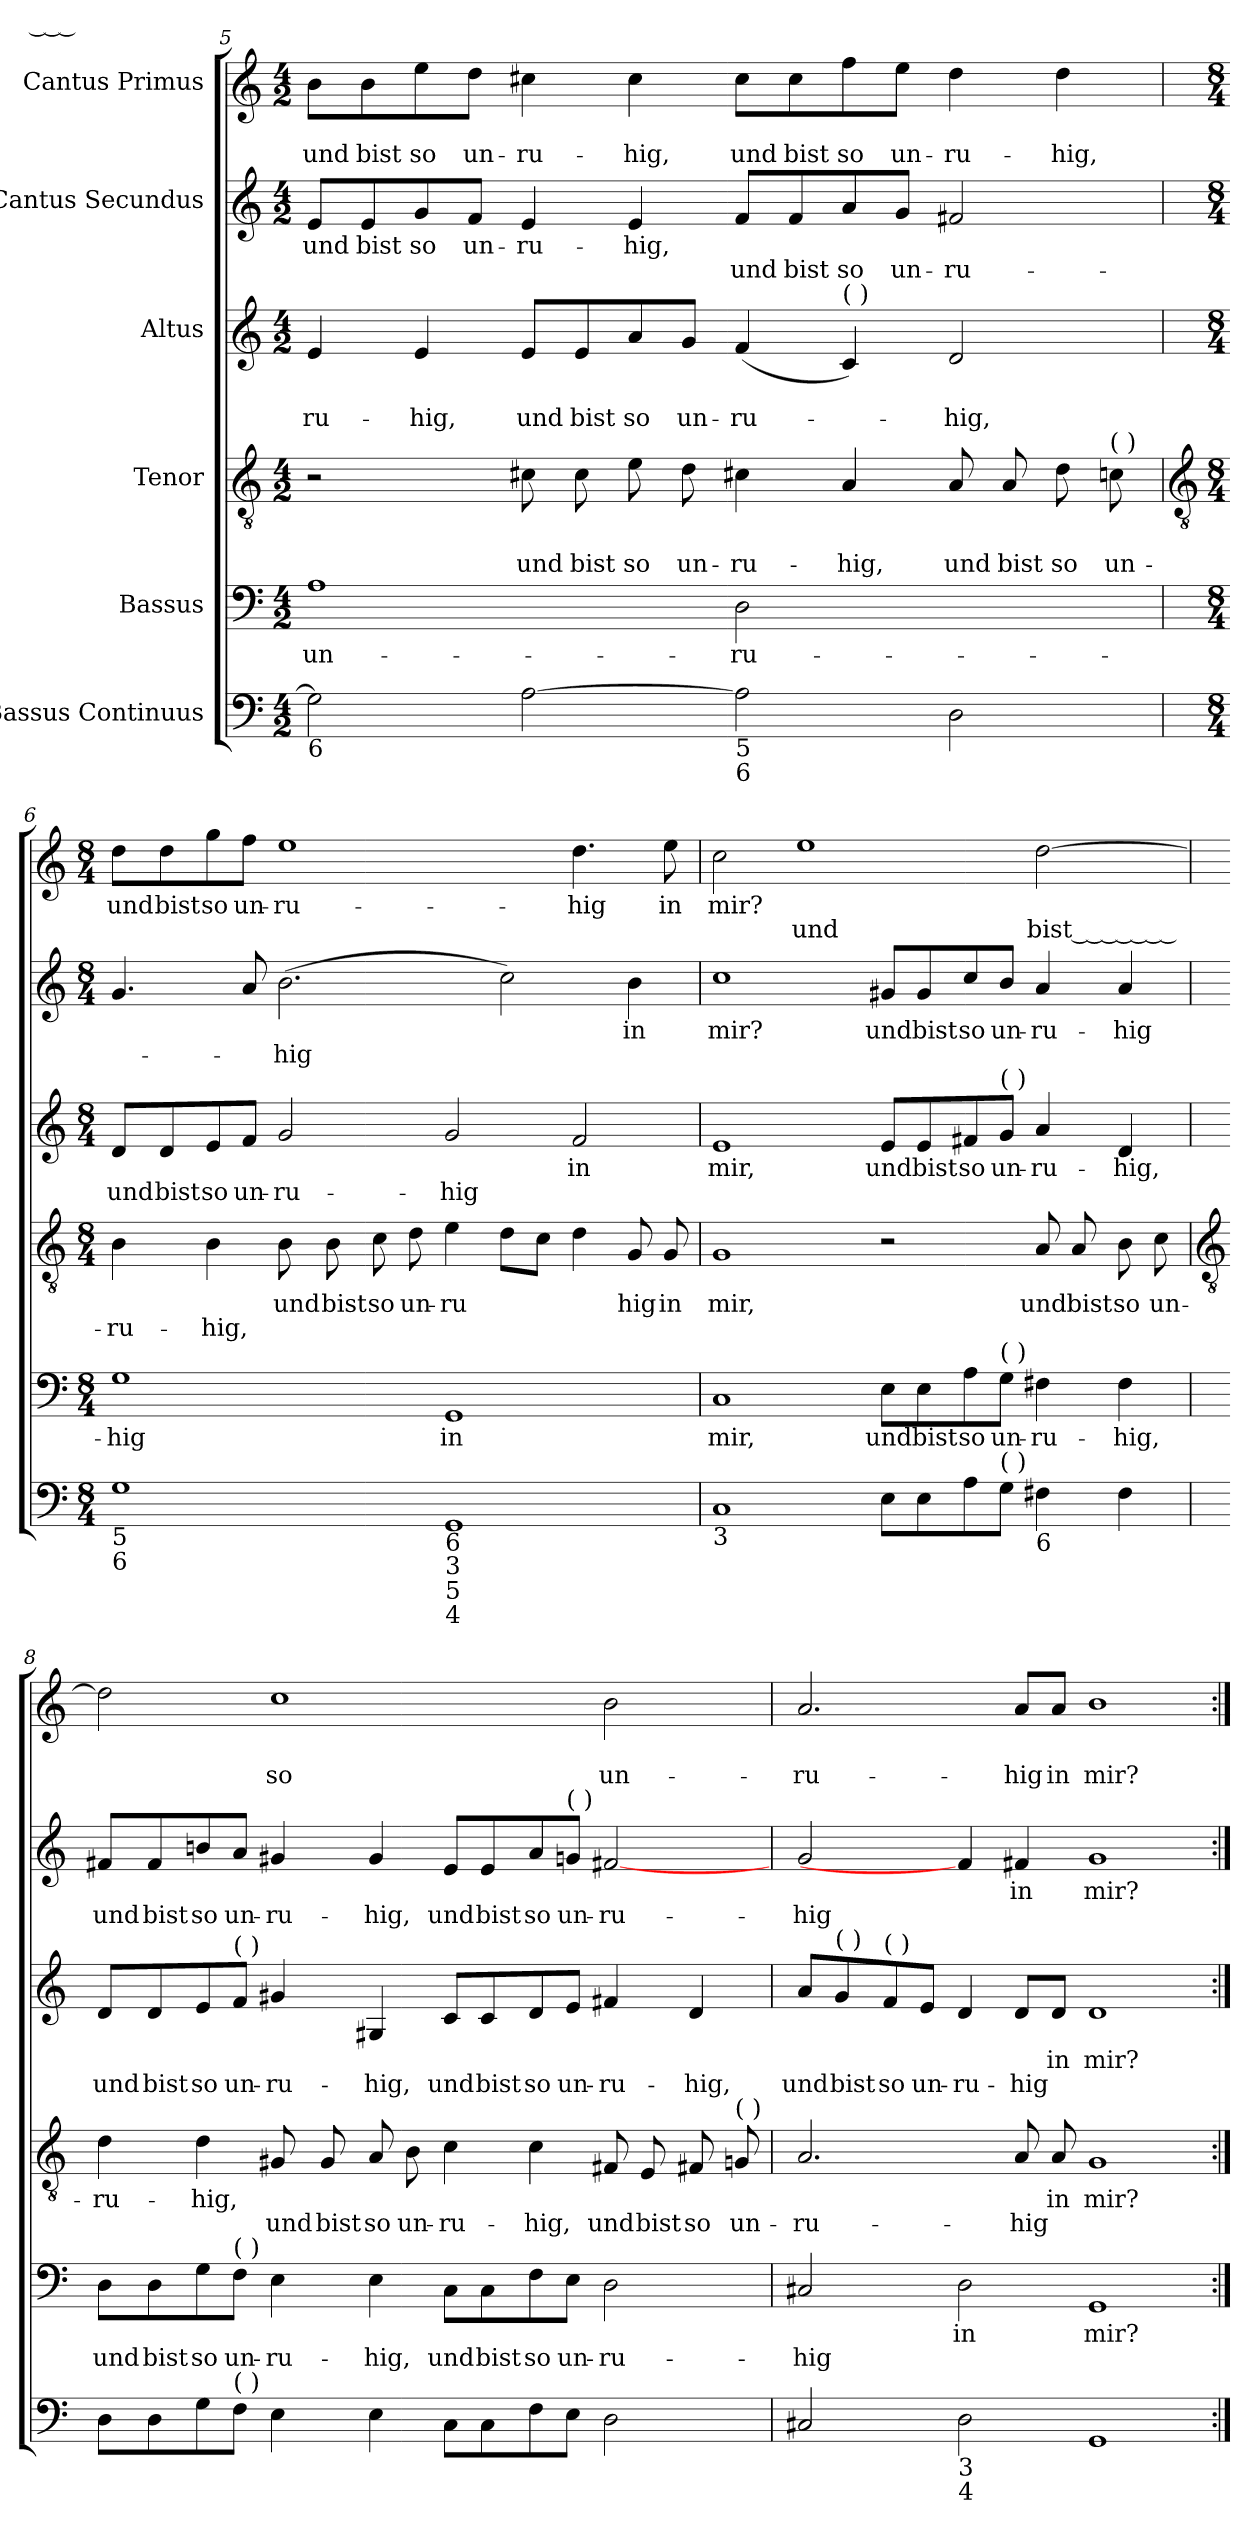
**kern	**kern	**text	**text	**kern	**text	**text	**kern	**text	**text	**kern	**text	**text	**kern	**text	**text
*part6	*part5	*part5	*part5	*part4	*part4	*part4	*part3	*part3	*part3	*part2	*part2	*part2	*part1	*part1	*part1
*staff6	*staff5	*staff5	*staff5	*staff4	*staff4	*staff4	*staff3	*staff3	*staff3	*staff2	*staff2	*staff2	*staff1	*staff1	*staff1
*I"Bassus Continuus	*I"Bassus	*	*	*I"Tenor	*	*	*I"Altus	*	*	*I"Cantus Secundus	*	*	*I"Cantus Primus	*	*
*clefF4	*clefF4	*	*	*clefGv2	*	*	*clefG2	*	*	*clefG2	*	*	*clefG2	*	*
*k[]	*k[]	*	*	*k[]	*	*	*k[]	*	*	*k[]	*	*	*k[]	*	*
*C:	*C:	*	*	*C:	*	*	*C:	*	*	*C:	*	*	*C:	*	*
*M4/2	*M4/2	*	*	*M4/2	*	*	*M4/2	*	*	*M4/2	*	*	*M4/2	*	*
=5	=5	=5	=5	=5	=5	=5	=5	=5	=5	=5	=5	=5	=5	=5	=5
!LO:TX:b:t=6	!	!	!	!	!	!	!	!	!	!	!	!	!	!	!
!	!	!LO:LY:b	!	!	!	!	!	!	!LO:LY:b	!	!LO:LY:b	!	!	!	!LO:LY:b
2G]	1A	un-	.	2r	.	.	4e	.	-ru-	8e/L	und	.	8b\L	.	und
!	!	!	!	!	!	!	!	!	!	!	!LO:LY:b	!	!	!	!LO:LY:b
.	.	.	.	.	.	.	.	.	.	8e/	bist	.	8b\	.	bist
!	!	!	!	!	!	!	!	!	!LO:LY:b	!	!LO:LY:b	!	!	!	!LO:LY:b
.	.	.	.	.	.	.	4e	.	-hig,	8g/	so	.	8ee\	.	so
!	!	!	!	!	!	!	!	!	!	!	!LO:LY:b	!	!	!	!LO:LY:b
.	.	.	.	.	.	.	.	.	.	8f/J	un-	.	8dd\J	.	un-
!	!	!	!	!	!	!LO:LY:b	!	!	!LO:LY:b	!	!LO:LY:b	!	!	!	!LO:LY:b
[2A	.	.	.	8c#X	.	und	8e/L	.	und	4e	-ru-	.	4cc#X	.	-ru-
!	!	!	!	!	!	!LO:LY:b	!	!	!LO:LY:b	!	!	!	!	!	!
.	.	.	.	8c#	.	bist	8e/	.	bist	.	.	.	.	.	.
!	!	!	!	!	!	!LO:LY:b	!	!	!LO:LY:b	!	!LO:LY:b	!	!	!	!LO:LY:b
.	.	.	.	8e	.	so	8a/	.	so	4e	-hig,	.	4cc#	.	-hig,
!	!	!	!	!	!	!LO:LY:b	!	!	!LO:LY:b	!	!	!	!	!	!
.	.	.	.	8d	.	un-	8g/J	.	un-	.	.	.	.	.	.
!LO:TX:b:t=5	!	!	!	!	!	!	!	!	!	!	!	!	!	!	!
!LO:TX:b:t=6	!	!	!	!	!	!	!	!	!	!	!	!	!	!	!
!	!	!LO:LY:b	!	!	!	!LO:LY:b	!	!	!LO:LY:b	!	!	!LO:LY:b	!	!	!LO:LY:b
2A]	2D	-ru-	.	4c#X	.	-ru-	(<4f	.	-ru-	8f/L	.	und	8cc#\L	.	und
!	!	!	!	!	!	!	!	!	!	!	!	!LO:LY:b	!	!	!LO:LY:b
.	.	.	.	.	.	.	.	.	.	8f/	.	bist	8cc#\	.	bist
!	!	!	!	!	!	!	!LO:TX:a:t=(  )	!	!	!	!	!	!	!	!
!	!	!	!	!	!	!LO:LY:b	!	!	!	!	!	!LO:LY:b	!	!	!LO:LY:b
.	.	.	.	4A	.	-hig,	4c)	.	.	8a/	.	so	8ff\	.	so
!	!	!	!	!	!	!	!	!	!	!	!	!LO:LY:b	!	!	!LO:LY:b
.	.	.	.	.	.	.	.	.	.	8g/J	.	un-	8ee\J	.	un-
!	!	!	!	!	!	!LO:LY:b	!	!	!LO:LY:b	!	!	!LO:LY:b	!	!	!LO:LY:b
2D	2ryy	.	.	8A	.	und	2d	.	-hig,	2f#X	.	-ru-	4dd	.	-ru-
!	!	!	!	!	!	!LO:LY:b	!	!	!	!	!	!	!	!	!
.	.	.	.	8A	.	bist	.	.	.	.	.	.	.	.	.
!	!	!	!	!	!	!LO:LY:b	!	!	!	!	!	!	!	!	!LO:LY:b
.	.	.	.	8d	.	so	.	.	.	.	.	.	4dd	.	-hig,
!	!	!	!	!LO:TX:a:t=(  )	!	!	!	!	!	!	!	!	!	!	!
!	!	!	!	!	!	!LO:LY:b	!	!	!	!	!	!	!	!	!
.	.	.	.	8c	.	un-	.	.	.	.	.	.	.	.	.
!!LO:LB:g=z
=6	=6	=6	=6	=6	=6	=6	=6	=6	=6	=6	=6	=6	=6	=6	=6
*	*	*	*	*clefGv2	*	*	*	*	*	*	*	*	*	*	*
*M8/4	*M8/4	*	*	*M8/4	*	*	*M8/4	*	*	*M8/4	*	*	*M8/4	*	*
!LO:TX:b:t=5	!	!	!	!	!	!	!	!	!	!	!	!	!	!	!
!LO:TX:b:t=6	!	!	!	!	!	!	!	!	!	!	!	!	!	!	!
!	!	!LO:LY:b	!	!	!	!LO:LY:b	!	!	!LO:LY:b	!	!	!	!	!LO:LY:b	!
1G	1G	-hig	.	4B	.	-ru-	8d/L	.	und	4.g	.	.	8dd\L	und	.
!	!	!	!	!	!	!	!	!	!LO:LY:b	!	!	!	!	!LO:LY:b	!
.	.	.	.	.	.	.	8d/	.	bist	.	.	.	8dd\	bist	.
!	!	!	!	!	!	!LO:LY:b	!	!	!LO:LY:b	!	!	!	!	!LO:LY:b	!
.	.	.	.	4B	.	-hig,	8e/	.	so	.	.	.	8gg\	so	.
!	!	!	!	!	!	!	!	!	!LO:LY:b	!	!	!	!	!LO:LY:b	!
.	.	.	.	.	.	.	8f/J	.	un-	8a	.	.	8ff\J	un-	.
!	!	!	!	!	!LO:LY:b	!	!	!	!LO:LY:b	!	!	!LO:LY:b	!	!LO:LY:b	!
.	.	.	.	8B	und	.	2g	.	-ru-	(>2.b	.	-hig	1ee	-ru-	.
!	!	!	!	!	!LO:LY:b	!	!	!	!	!	!	!	!	!	!
.	.	.	.	8B	bist	.	.	.	.	.	.	.	.	.	.
!	!	!	!	!	!LO:LY:b	!	!	!	!	!	!	!	!	!	!
.	.	.	.	8c	so	.	.	.	.	.	.	.	.	.	.
!	!	!	!	!	!LO:LY:b	!	!	!	!	!	!	!	!	!	!
.	.	.	.	8d	un-	.	.	.	.	.	.	.	.	.	.
!LO:TX:b:t=6\n3	!	!	!	!	!	!	!	!	!	!	!	!	!	!	!
!LO:TX:b:t=5	!	!	!	!	!	!	!	!	!	!	!	!	!	!	!
!LO:TX:b:t=4	!	!	!	!	!	!	!	!	!	!	!	!	!	!	!
!	!	!LO:LY:b	!	!	!LO:LY:b	!	!	!	!LO:LY:b	!	!	!	!	!	!
1GG	1GG	in	.	4e	-ru	.	2g	.	-hig	.	.	.	.	.	.
.	.	.	.	8dL	.	.	.	.	.	2cc)	.	.	.	.	.
.	.	.	.	8cJ	.	.	.	.	.	.	.	.	.	.	.
!	!	!	!	!	!	!	!	!LO:LY:b	!	!	!	!	!	!LO:LY:b	!
.	.	.	.	4d	.	.	2f	in	.	.	.	.	4.dd	-hig	.
!	!	!	!	!	!LO:LY:b	!	!	!	!	!	!LO:LY:b	!	!	!	!
.	.	.	.	8G	hig	.	.	.	.	4b	in	.	.	.	.
!	!	!	!	!	!LO:LY:b	!	!	!	!	!	!	!	!	!LO:LY:b	!
.	.	.	.	8G	in	.	.	.	.	.	.	.	8ee	in	.
=7	=7	=7	=7	=7	=7	=7	=7	=7	=7	=7	=7	=7	=7	=7	=7
!LO:TX:b:t=3	!	!	!	!	!	!	!	!	!	!	!	!	!	!	!
!	!	!LO:LY:b	!	!	!LO:LY:b	!	!	!LO:LY:b	!	!	!LO:LY:b	!	!	!LO:LY:b	!
1C	1C	mir,	.	1G	mir,	.	1e	mir,	.	1cc	mir?	.	2cc	mir?	.
!	!	!	!	!	!	!	!	!	!	!	!	!	!	!	!LO:LY:b
.	.	.	.	.	.	.	.	.	.	.	.	.	1ee	.	und
!	!	!LO:LY:b	!	!	!	!	!	!LO:LY:b	!	!	!LO:LY:b	!	!	!	!
8E\L	8E\L	und	.	2r	.	.	8e/L	und	.	8g#X/L	und	.	.	.	.
!	!	!LO:LY:b	!	!	!	!	!	!LO:LY:b	!	!	!LO:LY:b	!	!	!	!
8E\	8E\	bist	.	.	.	.	8e/	bist	.	8g#/	bist	.	.	.	.
!	!	!LO:LY:b	!	!	!	!	!	!LO:LY:b	!	!	!LO:LY:b	!	!	!	!
8A\	8A\	so	.	.	.	.	8f#X/	so	.	8cc/	so	.	.	.	.
!	!	!	!	!	!	!	!LO:TX:a:t=(  )	!	!	!	!	!	!	!	!
!	!LO:TX:a:t=(  )	!	!	!	!	!	!	!	!	!	!	!	!	!	!
!LO:TX:a:t=(  )	!	!	!	!	!	!	!	!	!	!	!	!	!	!	!
!	!	!LO:LY:b	!	!	!	!	!	!LO:LY:b	!	!	!LO:LY:b	!	!	!	!
8G\J	8G\J	un-	.	.	.	.	8g/J	un-	.	8b/J	un-	.	.	.	.
!LO:TX:b:t=6	!	!	!	!	!	!	!	!	!	!	!	!	!	!	!
!	!	!LO:LY:b	!	!	!LO:LY:b	!	!	!LO:LY:b	!	!	!LO:LY:b	!	!	!	!LO:LY:b
4F#X	4F#X	-ru-	.	8A	und	.	4a	-ru-	.	4a	-ru-	.	[2dd	.	bist________
!	!	!	!	!	!LO:LY:b	!	!	!	!	!	!	!	!	!	!
.	.	.	.	8A	bist	.	.	.	.	.	.	.	.	.	.
!	!	!LO:LY:b	!	!	!LO:LY:b	!	!	!LO:LY:b	!	!	!LO:LY:b	!	!	!	!
4F#	4F#	-hig,	.	8B	so	.	4d	-hig,	.	4a	-hig	.	.	.	.
!	!	!	!	!	!LO:LY:b	!	!	!	!	!	!	!	!	!	!
.	.	.	.	8c	un-	.	.	.	.	.	.	.	.	.	.
!!LO:LB:g=z
=8	=8	=8	=8	=8	=8	=8	=8	=8	=8	=8	=8	=8	=8	=8	=8
*	*	*	*	*clefGv2	*	*	*	*	*	*	*	*	*	*	*
!	!	!	!LO:LY:b	!	!LO:LY:b	!	!	!	!LO:LY:b	!	!	!LO:LY:b	!	!	!LO:LY:b
8D\L	8D\L	.	und	4d	-ru-	.	8d/L	.	und	8f#X/L	.	und	2dd]	.	____
!	!	!	!LO:LY:b	!	!	!	!	!	!LO:LY:b	!	!	!LO:LY:b	!	!	!
8D\	8D\	.	bist	.	.	.	8d/	.	bist	8f#/	.	bist	.	.	.
!	!	!	!LO:LY:b	!	!LO:LY:b	!	!	!	!LO:LY:b	!	!	!LO:LY:b	!	!	!
8G\	8G\	.	so	4d	-hig,	.	8e/	.	so	8bn/	.	so	.	.	.
!	!	!	!	!	!	!	!LO:TX:a:t=(  )	!	!	!	!	!	!	!	!
!	!LO:TX:a:t=(  )	!	!	!	!	!	!	!	!	!	!	!	!	!	!
!LO:TX:a:t=(  )	!	!	!	!	!	!	!	!	!	!	!	!	!	!	!
!	!	!	!LO:LY:b	!	!	!	!	!	!LO:LY:b	!	!	!LO:LY:b	!	!	!
8F\J	8F\J	.	un-	.	.	.	8f/J	.	un-	8a/J	.	un-	.	.	.
!	!	!	!LO:LY:b	!	!	!LO:LY:b	!	!	!LO:LY:b	!	!	!LO:LY:b	!	!	!LO:LY:b
4E	4E	.	-ru-	8G#X	.	und	4g#X	.	-ru-	4g#X	.	-ru-	1cc	.	so
!	!	!	!	!	!	!LO:LY:b	!	!	!	!	!	!	!	!	!
.	.	.	.	8G#	.	bist	.	.	.	.	.	.	.	.	.
!	!	!	!LO:LY:b	!	!	!LO:LY:b	!	!	!LO:LY:b	!	!	!LO:LY:b	!	!	!
4E	4E	.	-hig,	8A	.	so	4G#X	.	-hig,	4g#	.	-hig,	.	.	.
!	!	!	!	!	!	!LO:LY:b	!	!	!	!	!	!	!	!	!
.	.	.	.	8B	.	un-	.	.	.	.	.	.	.	.	.
!	!	!	!LO:LY:b	!	!	!LO:LY:b	!	!	!LO:LY:b	!	!	!LO:LY:b	!	!	!
8C\L	8C\L	.	und	4c	.	-ru-	8c/L	.	und	8e/L	.	und	.	.	.
!	!	!	!LO:LY:b	!	!	!	!	!	!LO:LY:b	!	!	!LO:LY:b	!	!	!
8C\	8C\	.	bist	.	.	.	8c/	.	bist	8e/	.	bist	.	.	.
!	!	!	!LO:LY:b	!	!	!LO:LY:b	!	!	!LO:LY:b	!	!	!LO:LY:b	!	!	!
8F\	8F\	.	so	4c	.	-hig,	8d/	.	so	8a/	.	so	.	.	.
!	!	!	!	!	!	!	!	!	!	!LO:TX:a:t=(  )	!	!	!	!	!
!	!	!	!LO:LY:b	!	!	!	!	!	!LO:LY:b	!	!	!LO:LY:b	!	!	!
8E\J	8E\J	.	un-	.	.	.	8e/J	.	un-	8g/J	.	un-	.	.	.
!	!	!	!LO:LY:b	!	!	!LO:LY:b	!	!	!LO:LY:b	!	!	!LO:LY:b	!	!	!LO:LY:b
2D	2D	.	-ru-	8F#X	.	und	4f#X	.	-ru-	[2f#X	.	-ru-	2b	.	un-
!	!	!	!	!	!	!LO:LY:b	!	!	!	!	!	!	!	!	!
.	.	.	.	8E	.	bist	.	.	.	.	.	.	.	.	.
!	!	!	!	!	!	!LO:LY:b	!	!	!LO:LY:b	!	!	!	!	!	!
.	.	.	.	8F#X	.	so	4d	.	-hig,	.	.	.	.	.	.
!	!	!	!	!LO:TX:a:t=(  )	!	!	!	!	!	!	!	!	!	!	!
!	!	!	!	!	!	!LO:LY:b	!	!	!	!	!	!	!	!	!
.	.	.	.	8G	.	un-	.	.	.	.	.	.	.	.	.
=9	=9	=9	=9	=9	=9	=9	=9	=9	=9	=9	=9	=9	=9	=9	=9
!	!	!	!LO:LY:b	!	!	!LO:LY:b	!	!	!LO:LY:b	!	!	!LO:LY:b	!	!	!LO:LY:b
2C#X	2C#X	.	-hig	2.A	.	-ru-	8a/L	.	und	2g	.	-hig	2.a	.	-ru-
!	!	!	!	!	!	!	!LO:TX:a:t=(  )	!	!	!	!	!	!	!	!
!	!	!	!	!	!	!	!	!	!LO:LY:b	!	!	!	!	!	!
.	.	.	.	.	.	.	8g/	.	bist	.	.	.	.	.	.
!	!	!	!	!	!	!	!LO:TX:a:t=(  )	!	!	!	!	!	!	!	!
!	!	!	!	!	!	!	!	!	!LO:LY:b	!	!	!	!	!	!
.	.	.	.	.	.	.	8f/	.	so	.	.	.	.	.	.
!	!	!	!	!	!	!	!	!	!LO:LY:b	!	!	!	!	!	!
.	.	.	.	.	.	.	8e/J	.	un-	.	.	.	.	.	.
!LO:TX:b:t=3	!	!	!	!	!	!	!	!	!	!	!	!	!	!	!
!LO:TX:b:t=4	!	!	!	!	!	!	!	!	!	!	!	!	!	!	!
!	!	!LO:LY:b	!	!	!	!	!	!	!LO:LY:b	!	!	!	!	!	!
2D	2D	in	.	.	.	.	4d	.	-ru-	4f#]	.	.	.	.	.
!	!	!	!	!	!	!LO:LY:b	!	!	!LO:LY:b	!	!LO:LY:b	!	!	!	!LO:LY:b
.	.	.	.	8A	.	-hig	8d/L	.	-hig	4f#X	in	.	8a/L	.	-hig
!	!	!	!	!	!LO:LY:b	!	!	!LO:LY:b	!	!	!	!	!	!	!LO:LY:b
.	.	.	.	8A	in	.	8d/J	in	.	.	.	.	8a/J	.	in
!	!	!LO:LY:b	!	!	!LO:LY:b	!	!	!LO:LY:b	!	!	!LO:LY:b	!	!	!	!LO:LY:b
1GG	1GG	mir?	.	1G	mir?	.	1d	mir?	.	1g	mir?	.	1b	.	mir?
=:|!	=:|!	=:|!	=:|!	=:|!	=:|!	=:|!	=:|!	=:|!	=:|!	=:|!	=:|!	=:|!	=:|!	=:|!	=:|!
*-	*-	*-	*-	*-	*-	*-	*-	*-	*-	*-	*-	*-	*-	*-	*-
